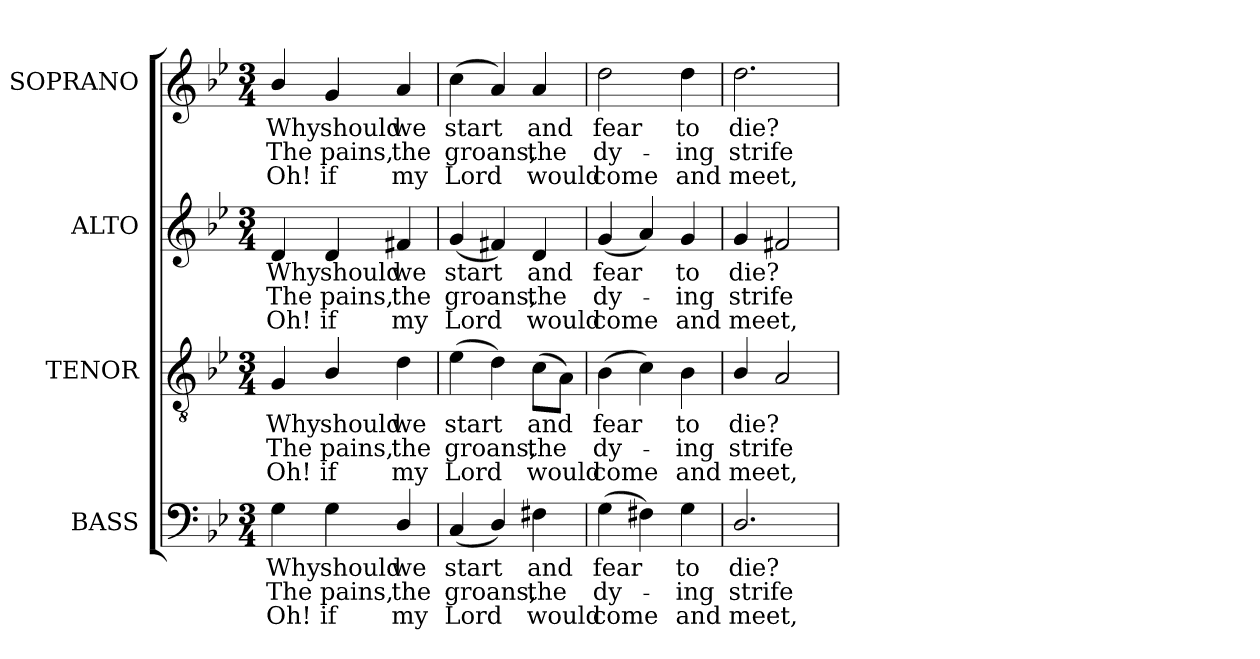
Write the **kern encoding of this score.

**kern	**text	**text	**text	**kern	**text	**text	**text	**kern	**text	**text	**text	**kern	**text	**text	**text
*part4	*part4	*part4	*part4	*part3	*part3	*part3	*part3	*part2	*part2	*part2	*part2	*part1	*part1	*part1	*part1
*staff4	*staff4	*staff4	*staff4	*staff3	*staff3	*staff3	*staff3	*staff2	*staff2	*staff2	*staff2	*staff1	*staff1	*staff1	*staff1
*I"BASS	*	*	*	*I"TENOR	*	*	*	*I"ALTO	*	*	*	*I"SOPRANO	*	*	*
*I'B.	*	*	*	*I'T.	*	*	*	*I'A.	*	*	*	*I'S.	*	*	*
!!LO:PB:g=z
*clefF4	*	*	*	*clefGv2	*	*	*	*clefG2	*	*	*	*clefG2	*	*	*
*	*	*	*	*ITrd7c12	*	*	*	*	*	*	*	*	*	*	*
*k[b-e-]	*	*	*	*k[b-e-]	*	*	*	*k[b-e-]	*	*	*	*k[b-e-]	*	*	*
*g:	*	*	*	*g:	*	*	*	*g:	*	*	*	*g:	*	*	*
*M3/4	*	*	*	*M3/4	*	*	*	*M3/4	*	*	*	*M3/4	*	*	*
=1	=1	=1	=1	=1	=1	=1	=1	=1	=1	=1	=1	=1	=1	=1	=1
!	!LO:LY:b:color=#000000	!LO:LY:b:color=#000000	!LO:LY:b:color=#000000	!	!	!	!	!	!	!	!	!	!	!	!
!	!	!	!	!	!LO:LY:b:color=#000000	!LO:LY:b:color=#000000	!LO:LY:b:color=#000000	!	!	!	!	!	!	!	!
!	!	!	!	!	!	!	!	!	!LO:LY:b:color=#000000	!LO:LY:b:color=#000000	!LO:LY:b:color=#000000	!	!	!	!
!	!	!	!	!	!	!	!	!	!	!	!	!	!LO:LY:b:color=#000000	!LO:LY:b:color=#000000	!LO:LY:b:color=#000000
4Gi\	Why	The	Oh!	4GGi/	Why	The	Oh!	4di/	Why	The	Oh!	4b-i/	Why	The	Oh!
!	!LO:LY:b:color=#000000	!LO:LY:b:color=#000000	!LO:LY:b:color=#000000	!	!	!	!	!	!	!	!	!	!	!	!
!	!	!	!	!	!LO:LY:b:color=#000000	!LO:LY:b:color=#000000	!LO:LY:b:color=#000000	!	!	!	!	!	!	!	!
!	!	!	!	!	!	!	!	!	!LO:LY:b:color=#000000	!LO:LY:b:color=#000000	!LO:LY:b:color=#000000	!	!	!	!
!	!	!	!	!	!	!	!	!	!	!	!	!	!LO:LY:b:color=#000000	!LO:LY:b:color=#000000	!LO:LY:b:color=#000000
4Gi\	should	pains,	if	4BB-i/	should	pains,	if	4di/	should	pains,	if	4gi/	should	pains,	if
!	!LO:LY:b:color=#000000	!LO:LY:b:color=#000000	!LO:LY:b:color=#000000	!	!	!	!	!	!	!	!	!	!	!	!
!	!	!	!	!	!LO:LY:b:color=#000000	!LO:LY:b:color=#000000	!LO:LY:b:color=#000000	!	!	!	!	!	!	!	!
!	!	!	!	!	!	!	!	!	!LO:LY:b:color=#000000	!LO:LY:b:color=#000000	!LO:LY:b:color=#000000	!	!	!	!
!	!	!	!	!	!	!	!	!	!	!	!	!	!LO:LY:b:color=#000000	!LO:LY:b:color=#000000	!LO:LY:b:color=#000000
4Di/	we	the	my	4Di\	we	the	my	4f#Xi/	we	the	my	4ai/	we	the	my
=2	=2	=2	=2	=2	=2	=2	=2	=2	=2	=2	=2	=2	=2	=2	=2
!	!LO:LY:b:color=#000000	!LO:LY:b:color=#000000	!LO:LY:b:color=#000000	!	!	!	!	!	!	!	!	!	!	!	!
!	!	!	!	!	!LO:LY:b:color=#000000	!LO:LY:b:color=#000000	!LO:LY:b:color=#000000	!	!	!	!	!	!	!	!
!	!	!	!	!	!	!	!	!	!LO:LY:b:color=#000000	!LO:LY:b:color=#000000	!LO:LY:b:color=#000000	!	!	!	!
!	!	!	!	!	!	!	!	!	!	!	!	!	!LO:LY:b:color=#000000	!LO:LY:b:color=#000000	!LO:LY:b:color=#000000
(4Ci/	start	groans,	Lord	(4E-i\	start	groans,	Lord	(4gi/	start	groans,	Lord	(4cci\	start	groans,	Lord
4Di/)	.	.	.	4Di\)	.	.	.	4f#Xi/)	.	.	.	4ai/)	.	.	.
!	!LO:LY:b:color=#000000	!LO:LY:b:color=#000000	!LO:LY:b:color=#000000	!	!	!	!	!	!	!	!	!	!	!	!
!	!	!	!	!	!LO:LY:b:color=#000000	!LO:LY:b:color=#000000	!LO:LY:b:color=#000000	!	!	!	!	!	!	!	!
!	!	!	!	!	!	!	!	!	!LO:LY:b:color=#000000	!LO:LY:b:color=#000000	!LO:LY:b:color=#000000	!	!	!	!
!	!	!	!	!	!	!	!	!	!	!	!	!	!LO:LY:b:color=#000000	!LO:LY:b:color=#000000	!LO:LY:b:color=#000000
4F#Xi\	and	the	would	(8Ci\L	and	the	would	4di/	and	the	would	4ai/	and	the	would
.	.	.	.	8AAi\J)	.	.	.	.	.	.	.	.	.	.	.
=3	=3	=3	=3	=3	=3	=3	=3	=3	=3	=3	=3	=3	=3	=3	=3
!	!LO:LY:b:color=#000000	!LO:LY:b:color=#000000	!LO:LY:b:color=#000000	!	!	!	!	!	!	!	!	!	!	!	!
!	!	!	!	!	!LO:LY:b:color=#000000	!LO:LY:b:color=#000000	!LO:LY:b:color=#000000	!	!	!	!	!	!	!	!
!	!	!	!	!	!	!	!	!	!LO:LY:b:color=#000000	!LO:LY:b:color=#000000	!LO:LY:b:color=#000000	!	!	!	!
!	!	!	!	!	!	!	!	!	!	!	!	!	!LO:LY:b:color=#000000	!LO:LY:b:color=#000000	!LO:LY:b:color=#000000
(4Gi\	fear	dy-	come	(4BB-i\	fear	dy-	come	(4gi/	fear	dy-	come	2ddi\	fear	dy-	come
4F#Xi\)	.	.	.	4Ci\)	.	.	.	4ai/)	.	.	.	.	.	.	.
!	!LO:LY:b:color=#000000	!LO:LY:b:color=#000000	!LO:LY:b:color=#000000	!	!	!	!	!	!	!	!	!	!	!	!
!	!	!	!	!	!LO:LY:b:color=#000000	!LO:LY:b:color=#000000	!LO:LY:b:color=#000000	!	!	!	!	!	!	!	!
!	!	!	!	!	!	!	!	!	!LO:LY:b:color=#000000	!LO:LY:b:color=#000000	!LO:LY:b:color=#000000	!	!	!	!
!	!	!	!	!	!	!	!	!	!	!	!	!	!LO:LY:b:color=#000000	!LO:LY:b:color=#000000	!LO:LY:b:color=#000000
4Gi\	to	-ing	and	4BB-i\	to	-ing	and	4gi/	to	-ing	and	4ddi\	to	-ing	and
=4	=4	=4	=4	=4	=4	=4	=4	=4	=4	=4	=4	=4	=4	=4	=4
!	!LO:LY:b:color=#000000	!LO:LY:b:color=#000000	!LO:LY:b:color=#000000	!	!	!	!	!	!	!	!	!	!	!	!
!	!	!	!	!	!LO:LY:b:color=#000000	!LO:LY:b:color=#000000	!LO:LY:b:color=#000000	!	!	!	!	!	!	!	!
!	!	!	!	!	!	!	!	!	!LO:LY:b:color=#000000	!LO:LY:b:color=#000000	!LO:LY:b:color=#000000	!	!	!	!
!	!	!	!	!	!	!	!	!	!	!	!	!	!LO:LY:b:color=#000000	!LO:LY:b:color=#000000	!LO:LY:b:color=#000000
2.Di/	die?	strife	meet,	4BB-i/	die?	strife	meet,	4gi/	die?	strife	meet,	2.ddi\	die?	strife	meet,
.	.	.	.	2AAi/	.	.	.	2f#Xi/	.	.	.	.	.	.	.
=	=	=	=	=	=	=	=	=	=	=	=	=	=	=	=
*-	*-	*-	*-	*-	*-	*-	*-	*-	*-	*-	*-	*-	*-	*-	*-
